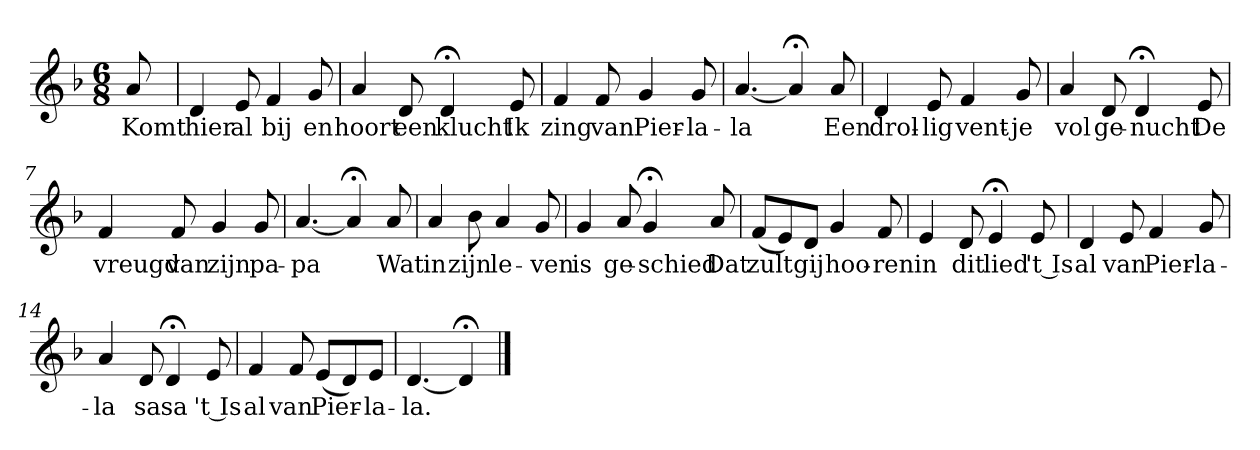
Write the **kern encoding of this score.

**kern	**text
*part1	*part1
*staff1	*staff1
*k[b-]	*
*d:	*
*M6/8	*
*MM120	*
=	=
8a	Komt
=1	=1
4d	hier
8e	al
4f	bij
8g	en
=2	=2
4a	hoort
8d	een
4d;<	klucht
8e	Ik
=3	=3
4f	zing
8f	van
4g	Pier-
8g	-la-
=4	=4
[4.a	-la
4a;<]	.
8a	Een
=5	=5
4d	drol-
8e	-lig
4f	vent-
8g	-je
=6	=6
4a	vol
8d	ge-
4d;<	-nucht
8e	De
=7	=7
4f	vreugd
8f	van
4g	zijn
8g	pa-
=8	=8
[4.a	-pa
4a;<]	.
8a	Wat
=9	=9
4a	in
8b-	zijn
4a	le-
8g	-ven
=10	=10
4g	is
8a	ge-
4g;<	-schied
8a	Dat
=11	=11
(8fL	zult
8e)	.
8dJ	gij
4g	hoo-
8f	-ren
=12	=12
4e	in
8d	dit
4e;<	lied
8e	't Is
=13	=13
4d	al
8e	van
4f	Pier-
8g	-la-
=14	=14
4a	-la
8d	sa
4d;<	sa
8e	't Is
=15	=15
4f	al
8f	van
(8eL	Pier-
8d)	.
8eJ	-la-
=16	=16
[4.d	-la.
4d;<]	.
==	==
*-	*-
